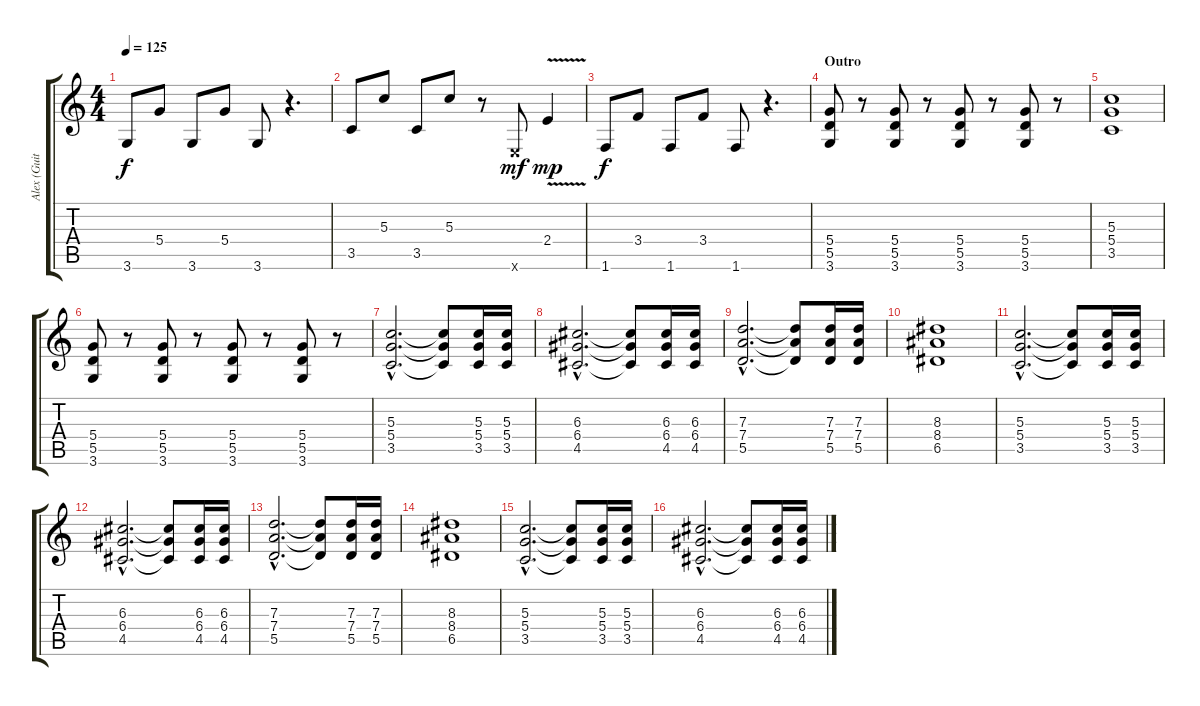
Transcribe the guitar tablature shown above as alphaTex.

\track ("Alex (Guitar 1)" "Alex (Guit") {instrument distortionguitar}
\staff {score tabs}
\tuning (E4 B3 G3 D3 A2 E2) {hide}
\ts (4 4)
\tempo 125
\clef g2
\ks c
3.6.8{dy f} 5.4.8 3.6.8 5.4.8 3.6.8 r.4{d} |
3.5.8 5.3.8 3.5.8 5.3.8 r.8 0.6{x}.8{dy mf} 2.4{v}.4{dy mp} |
1.6.8{dy f} 3.4.8 1.6.8 3.4.8 1.6.8 r.4{d} |
\section ("" "Outro")
(5.4 5.5 3.6).8 r.8 (5.4 5.5 3.6).8 r.8 (5.4 5.5 3.6).8 r.8 (5.4 5.5 3.6).8 r.8 |
(5.3 5.4 3.5).1 |
(5.4 5.5 3.6).8 r.8 (5.4 5.5 3.6).8 r.8 (5.4 5.5 3.6).8 r.8 (5.4 5.5 3.6).8 r.8 |
(5.3{hac} 5.4{hac} 3.5{hac}).2{d} (5.3{t} 5.4{t} 3.5{t}).8 (5.3 5.4 3.5).16 (5.3 5.4 3.5).16 |
(6.3{hac} 6.4{hac} 4.5{hac}).2{d} (6.3{t} 6.4{t} 4.5{t}).8 (6.3 6.4 4.5).16 (6.3 6.4 4.5).16 |
(7.3{hac} 7.4{hac} 5.5{hac}).2{d} (7.3{t} 7.4{t} 5.5{t}).8 (7.3 7.4 5.5).16 (7.3 7.4 5.5).16 |
(8.3 8.4 6.5).1 |
(5.3{hac} 5.4{hac} 3.5{hac}).2{d} (5.3{t} 5.4{t} 3.5{t}).8 (5.3 5.4 3.5).16 (5.3 5.4 3.5).16 |
(6.3{hac} 6.4{hac} 4.5{hac}).2{d} (6.3{t} 6.4{t} 4.5{t}).8 (6.3 6.4 4.5).16 (6.3 6.4 4.5).16 |
(7.3{hac} 7.4{hac} 5.5{hac}).2{d} (7.3{t} 7.4{t} 5.5{t}).8 (7.3 7.4 5.5).16 (7.3 7.4 5.5).16 |
(8.3 8.4 6.5).1 |
(5.3{hac} 5.4{hac} 3.5{hac}).2{d} (5.3{t} 5.4{t} 3.5{t}).8 (5.3 5.4 3.5).16 (5.3 5.4 3.5).16 |
(6.3{hac} 6.4{hac} 4.5{hac}).2{d} (6.3{t} 6.4{t} 4.5{t}).8 (6.3 6.4 4.5).16 (6.3 6.4 4.5).16
